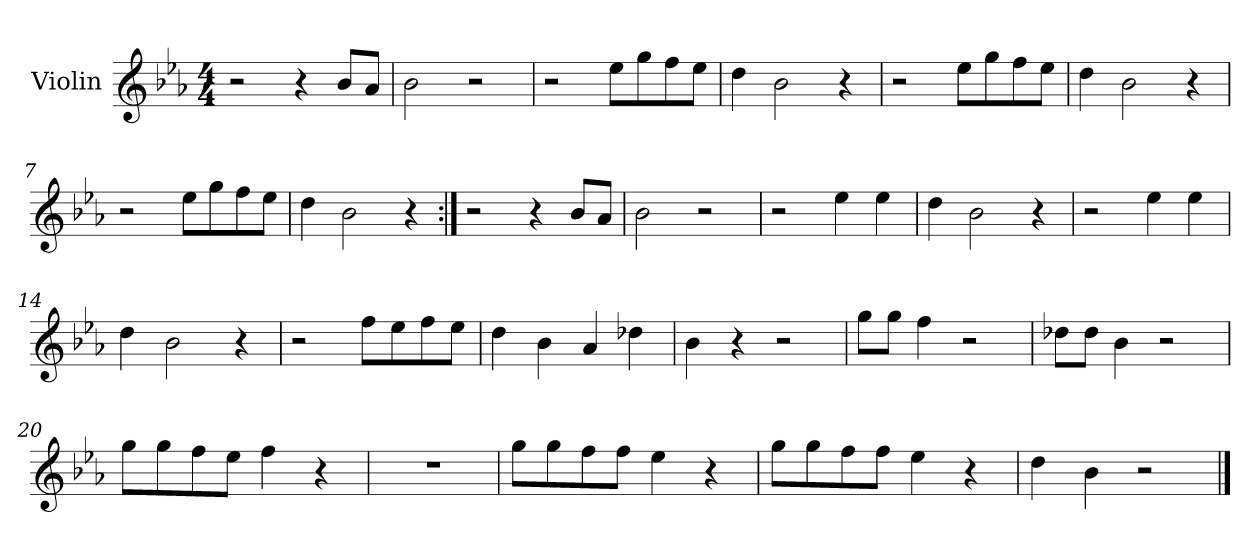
**kern
*part1
*staff1
*I"Violin
*I'Vln
*clefG2
*k[b-e-a-]
*E-:
*M4/4
=1
2r
4r
8b-/L
8a-/J
=2
2b-\
2r
=3
2r
8ee-\L
8gg\
8ff\
8ee-\J
=4
4dd\
2b-\
4r
!!LO:LB:g=z
=5
2r
8ee-\L
8gg\
8ff\
8ee-\J
=6
4dd\
2b-\
4r
=7
2r
8ee-\L
8gg\
8ff\
8ee-\J
=8
4dd\
2b-\
4r
!!LO:LB:g=z
=9:|!
2r
4r
8b-/L
8a-/J
=10
2b-\
2r
=11
2r
4ee-\
4ee-\
=12
4dd\
2b-\
4r
!!LO:LB:g=z
=13
2r
4ee-\
4ee-\
=14
4dd\
2b-\
4r
=15
2r
8ff\L
8ee-\
8ff\
8ee-\J
=16
4dd\
4b-\
4a-/
4dd-X\
!!LO:LB:g=z
=17
4b-\
4r
2r
=18
8gg\L
8gg\J
4ff\
2r
=19
8dd-X\L
8dd-\J
4b-\
2r
=20
8gg\L
8gg\
8ff\
8ee-\J
4ff\
4r
!!LO:LB:g=z
=21
1r
=22
8gg\L
8gg\
8ff\
8ff\J
4ee-\
4r
=23
8gg\L
8gg\
8ff\
8ff\J
4ee-\
4r
=24
4dd\
4b-\
2r
==
*-
